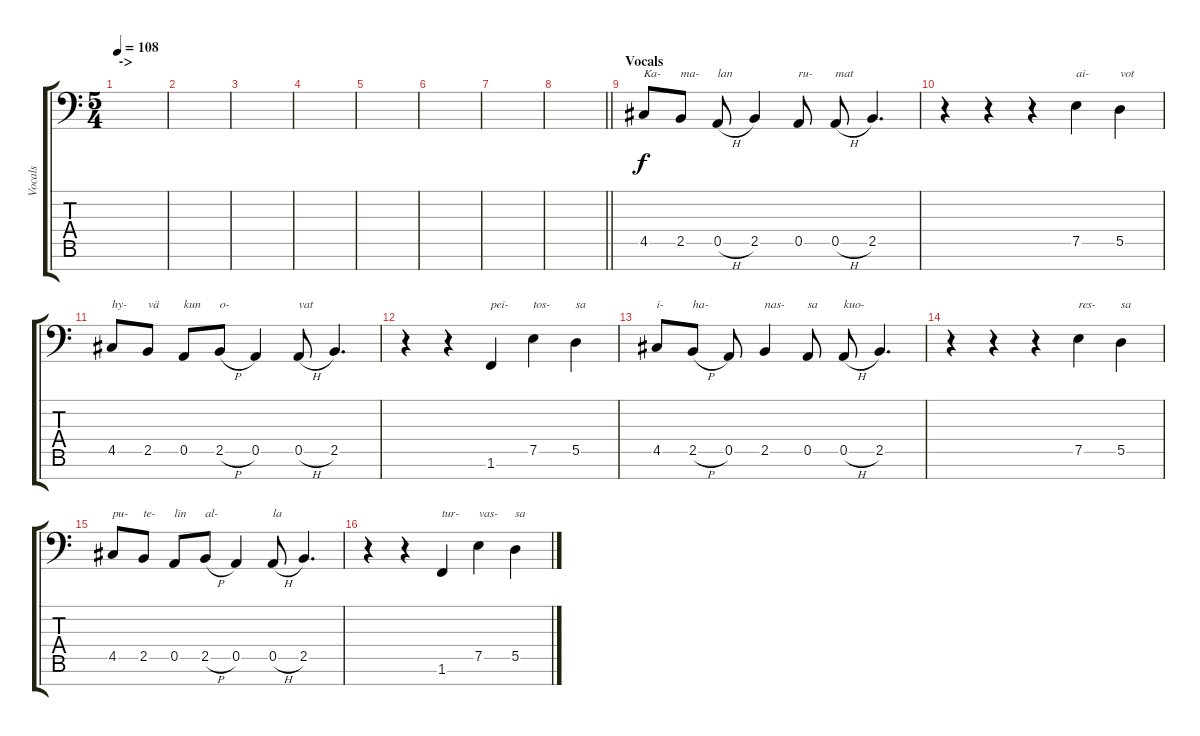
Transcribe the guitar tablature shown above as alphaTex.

\track ("Vocals" "Vocals") {instrument viola}
\staff {score tabs}
\tuning (E4 B3 G3 D3 A2 E2 E1) {hide}
\ts (5 4)
\section ("" "->")
\tempo 108
\clef f4
\ks c
|
|
|
|
|
|
|
\barLineRight lightlight
|
\section ("" "Vocals")
4.5.8{txt "Ka-"} 2.5.8{txt "ma-"} 0.5{h}.8{txt "lan"} 2.5.4 0.5.8{txt "ru-"} 0.5{h}.8{txt "mat"} 2.5.4{d} |
r.4 r.4 r.4 7.5.4{txt "ai-"} 5.5.4{txt "vot"} |
4.5.8{txt "hy-"} 2.5.8{txt "vä"} 0.5.8{txt "kun"} 2.5{h}.8{txt "o-"} 0.5.4 0.5{h}.8{txt "vat"} 2.5.4{d} |
r.4 r.4 1.6.4{txt "pei-"} 7.5.4{txt "tos-"} 5.5.4{txt "sa"} |
4.5.8{txt "i-"} 2.5{h}.8{txt "ha-"} 0.5.8 2.5.4{txt "nas-"} 0.5.8{txt "sa"} 0.5{h}.8{txt "kuo-"} 2.5.4{d} |
r.4 r.4 r.4 7.5.4{txt "res-"} 5.5.4{txt "sa"} |
4.5.8{txt "pu-"} 2.5.8{txt "te-"} 0.5.8{txt "lin"} 2.5{h}.8{txt "al-"} 0.5.4 0.5{h}.8{txt "la"} 2.5.4{d} |
r.4 r.4 1.6.4{txt "tur-"} 7.5.4{txt "vas-"} 5.5.4{txt "sa"}
